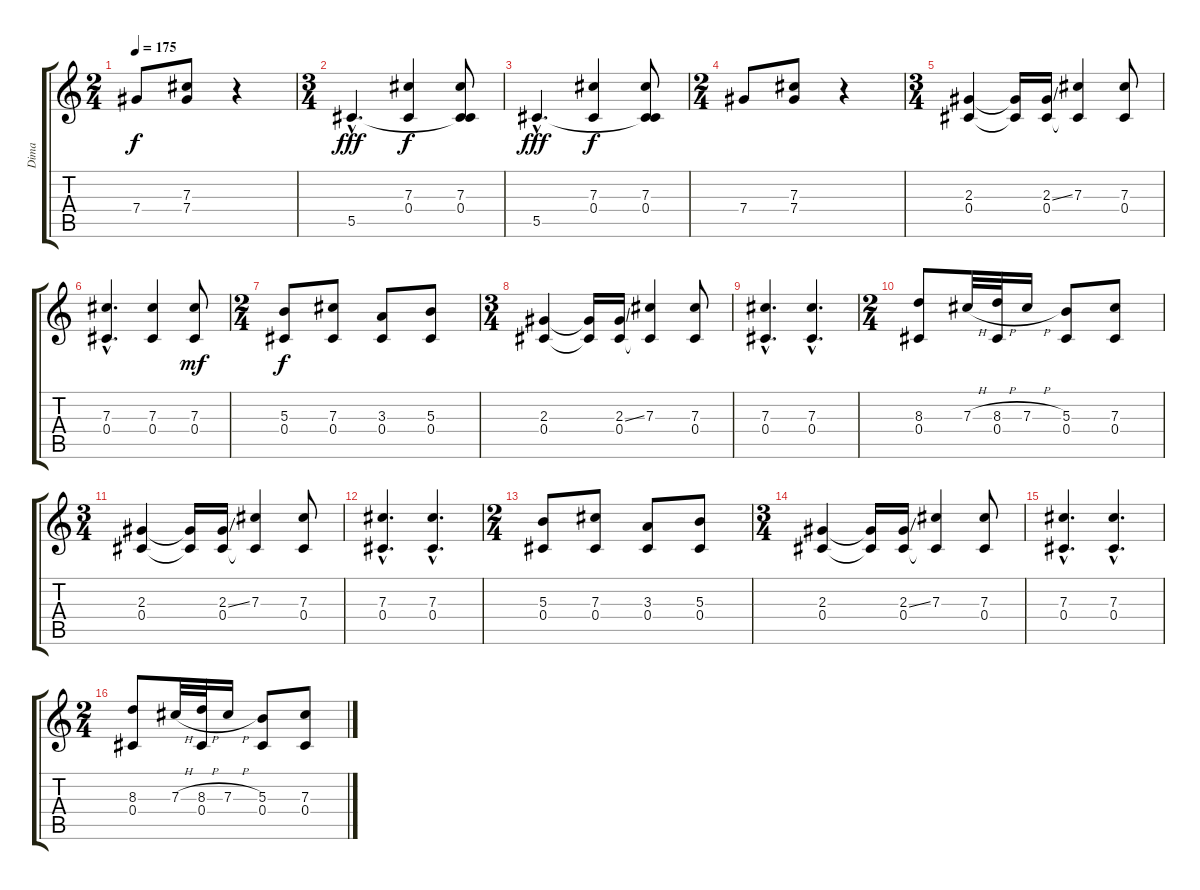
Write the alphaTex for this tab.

\track ("Dima" "Dima") {instrument electricguitarclean}
\staff {score tabs}
\tuning (Eb4 Bb3 Gb3 Db3 Ab2 Db2) {hide}
\ts (2 4)
\tempo 175
\clef g2
\ks c
7.4.8{dy f} (7.3 7.4).8 r.4 |
\ts (3 4)
5.5{hac}.4{d dy fff} (7.3 0.4).4{dy f} (7.3 0.4 5.5{t}).8 |
5.5{hac}.4{d dy fff} (7.3 0.4).4{dy f} (7.3 0.4 5.5{t}).8 |
\ts (2 4)
7.4.8 (7.3 7.4).8 r.4 |
\ts (3 4)
(2.3 0.4).4 (2.3{t} 0.4{t}).16 (2.3{ss} 0.4).16 (7.3 0.4{t}).4 (7.3 0.4).8 |
(7.3{hac} 0.4{hac}).4{d} (7.3 0.4).4 (7.3 0.4).8{dy mf} |
\ts (2 4)
(5.3 0.4).8{dy f} (7.3 0.4).8 (3.3 0.4).8 (5.3 0.4).8 |
\ts (3 4)
(2.3 0.4).4 (2.3{t} 0.4{t}).16 (2.3{ss} 0.4).16 (7.3 0.4{t}).4 (7.3 0.4).8 |
(7.3{hac} 0.4{hac}).4{d} (7.3{hac} 0.4{hac}).4{d} |
\ts (2 4)
(8.3 0.4).8 7.3{h}.32 (8.3{h} 0.4).32 7.3{h}.16 (5.3 0.4).8 (7.3 0.4).8 |
\ts (3 4)
(2.3 0.4).4 (2.3{t} 0.4{t}).16 (2.3{ss} 0.4).16 (7.3 0.4{t}).4 (7.3 0.4).8 |
(7.3{hac} 0.4{hac}).4{d} (7.3{hac} 0.4{hac}).4{d} |
\ts (2 4)
(5.3 0.4).8 (7.3 0.4).8 (3.3 0.4).8 (5.3 0.4).8 |
\ts (3 4)
(2.3 0.4).4 (2.3{t} 0.4{t}).16 (2.3{ss} 0.4).16 (7.3 0.4{t}).4 (7.3 0.4).8 |
(7.3{hac} 0.4{hac}).4{d} (7.3{hac} 0.4{hac}).4{d} |
\ts (2 4)
(8.3 0.4).8 7.3{h}.32 (8.3{h} 0.4).32 7.3{h}.16 (5.3 0.4).8 (7.3 0.4).8
